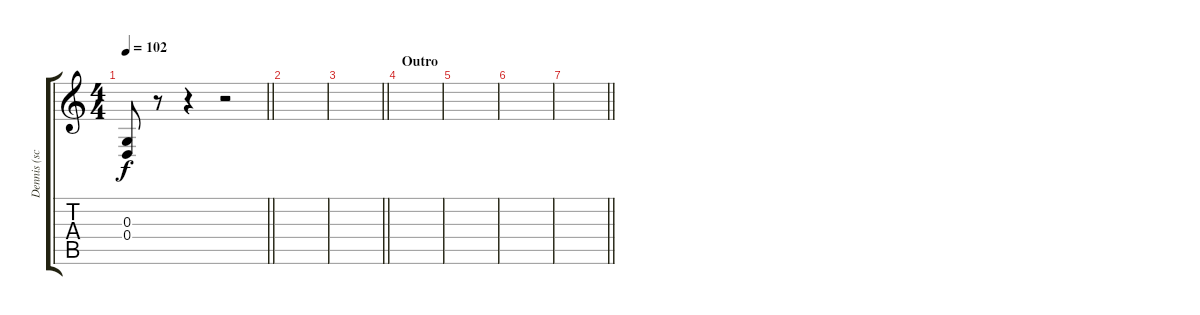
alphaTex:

\track ("Dennis (screaming vocals)" "Dennis (sc") {instrument gunshot}
\staff {score tabs}
\tuning (E4 B3 G3 D3 A2 E2) {hide}
\ts (4 4)
\tempo 102
\clef g2
\barLineRight lightlight
\ks c
(0.3{t} 0.4{t}).8{dy f} r.8 r.4 r.2 |
|
\barLineRight lightlight
|
\section ("" "Outro")
|
|
|
\barLineRight lightlight
